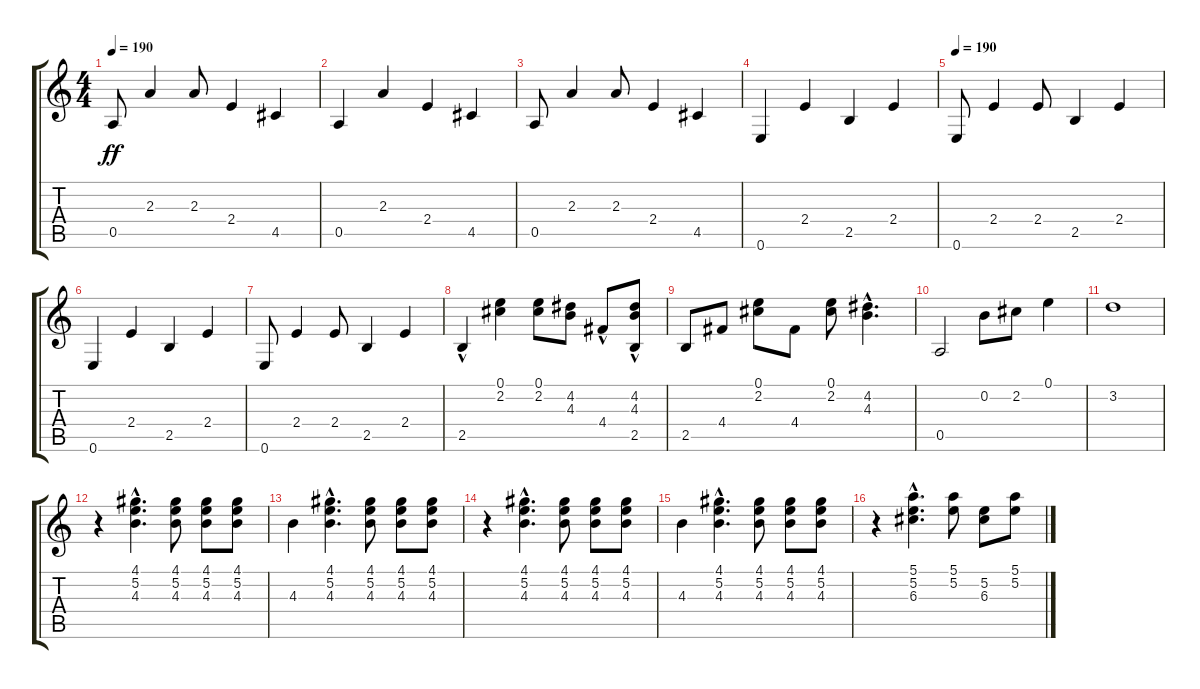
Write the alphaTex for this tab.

\track "" {instrument acousticbass}
\staff {score tabs}
\tuning (E4 B3 G3 D3 A2 E2) {hide}
\ts (4 4)
\tempo 190
\clef g2
\ks c
0.5.8{dy ff} 2.3.4 2.3.8 2.4.4 4.5.4 |
0.5.4 2.3.4 2.4.4 4.5.4 |
0.5.8 2.3.4 2.3.8 2.4.4 4.5.4 |
0.6.4 2.4.4 2.5.4 2.4.4 |
\tempo 190
0.6.8 2.4.4 2.4.8 2.5.4 2.4.4 |
0.6.4 2.4.4 2.5.4 2.4.4 |
0.6.8 2.4.4 2.4.8 2.5.4 2.4.4 |
2.5{hac}.4 (0.1 2.2).4 (0.1 2.2).8 (4.2 4.3).8 4.4{hac}.8 (4.2{hac} 4.3{hac} 2.5).8 |
2.5.8 4.4.8 (0.1 2.2).8 4.4.8 (0.1 2.2).8 (4.2{hac} 4.3{hac}).4{d} |
0.5.2 0.2.8{instrument distortionguitar} 2.2.8 0.1.4 |
3.2.1 |
r.4 (4.1{hac} 5.2{hac} 4.3{hac}).4{d instrument electricguitarmuted} (4.1 5.2 4.3).8 (4.1 5.2 4.3).8 (4.1 5.2 4.3).8 |
4.3.4 (4.1{hac} 5.2{hac} 4.3{hac}).4{d} (4.1 5.2 4.3).8 (4.1 5.2 4.3).8 (4.1 5.2 4.3).8 |
r.4 (4.1{hac} 5.2{hac} 4.3{hac}).4{d} (4.1 5.2 4.3).8 (4.1 5.2 4.3).8 (4.1 5.2 4.3).8 |
4.3.4 (4.1{hac} 5.2{hac} 4.3{hac}).4{d} (4.1 5.2 4.3).8 (4.1 5.2 4.3).8 (4.1 5.2 4.3).8 |
r.4 (5.1{hac} 5.2{hac} 6.3{hac}).4{d} (5.1 5.2).8 (5.2 6.3).8 (5.1 5.2).8
